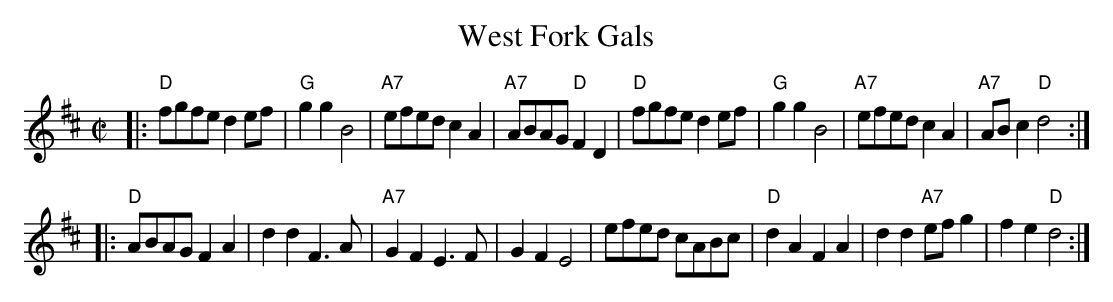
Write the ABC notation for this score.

X:1
T: West Fork Gals
M: C|
L: 1/8
K: D
|: "D"fgfe d2ef | "G"g2g2 B4   | "A7"efed     c2A2 | "A7"ABAG "D"F2D2 \
|  "D"fgfe d2ef | "G"g2g2 B4   | "A7"efed     c2A2 | "A7"ABc2 "D"d4  :|
|: "D"ABAG F2A2 |    d2d2 F3A  | "A7"G2F2     E3F  |     G2F2    E4   \
|     efed cABc | "D"d2A2 F2A2 |     d2d2 "A7"efg2 |     f2e2 "D"d4  :|
